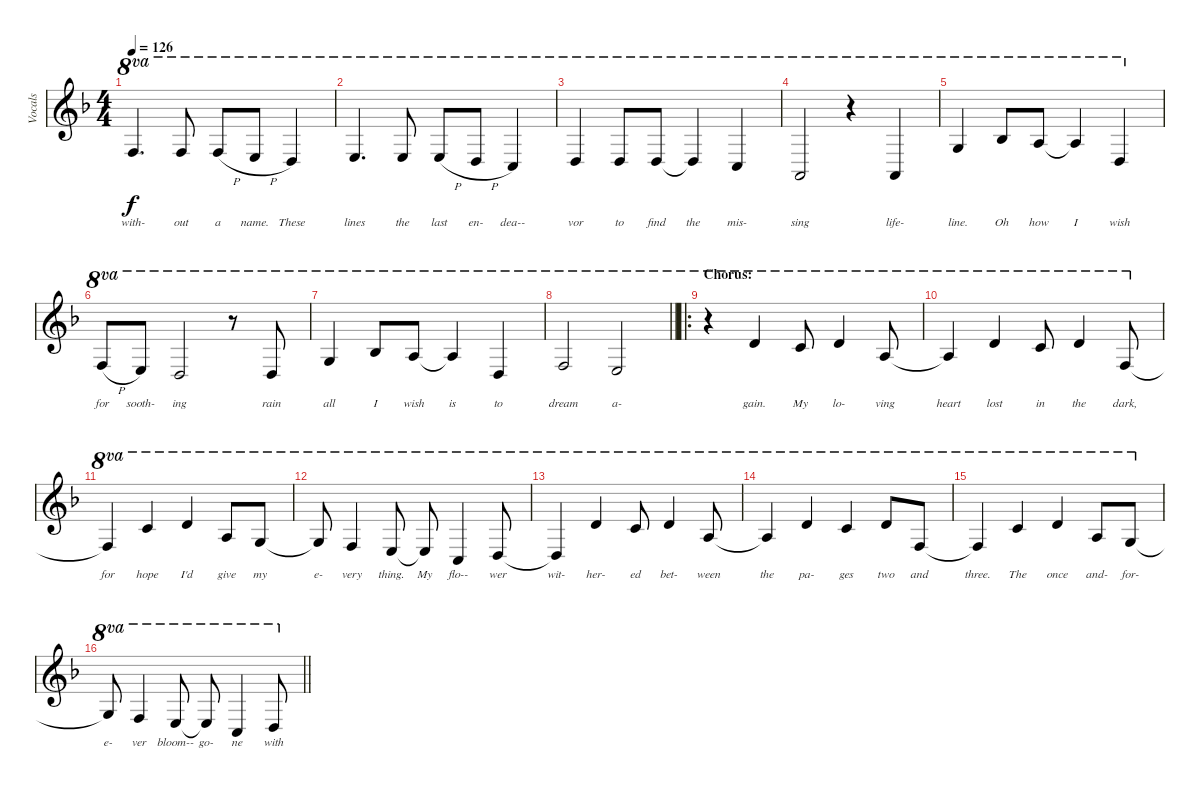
\track ("Vocals" "Vocals") {instrument lead6voice}
\staff {score}
\tuning (E4 B3 G3 D3 A2 E2) {hide}
\ts (4 4)
\tempo 126
\clef g2
\ks dminor
6.2.4{d ot 8va lyrics (0 "with-") lyrics (1 "") lyrics (2 "") lyrics (3 "") lyrics (4 "") dy f} 6.2.8{ot 8va lyrics (0 "out") lyrics (1 "") lyrics (2 "") lyrics (3 "") lyrics (4 "")} 6.2{h}.8{ot 8va lyrics (0 "a") lyrics (1 "") lyrics (2 "") lyrics (3 "") lyrics (4 "")} 5.2{h}.8{ot 8va lyrics (0 "name.") lyrics (1 "") lyrics (2 "") lyrics (3 "") lyrics (4 "")} 3.2.4{ot 8va lyrics (0 "These") lyrics (1 "") lyrics (2 "") lyrics (3 "") lyrics (4 "")} |
5.2.4{d ot 8va lyrics (0 "lines") lyrics (1 "") lyrics (2 "") lyrics (3 "") lyrics (4 "")} 5.2.8{ot 8va lyrics (0 "the") lyrics (1 "") lyrics (2 "") lyrics (3 "") lyrics (4 "")} 5.2{h}.8{ot 8va lyrics (0 "last") lyrics (1 "") lyrics (2 "") lyrics (3 "") lyrics (4 "")} 3.2{h}.8{ot 8va lyrics (0 "en-") lyrics (1 "") lyrics (2 "") lyrics (3 "") lyrics (4 "")} 1.2.4{ot 8va lyrics (0 "dea--") lyrics (1 "") lyrics (2 "") lyrics (3 "") lyrics (4 "")} |
3.2.4{ot 8va lyrics (0 "vor") lyrics (1 "") lyrics (2 "") lyrics (3 "") lyrics (4 "")} 3.2.8{ot 8va lyrics (0 "to") lyrics (1 "") lyrics (2 "") lyrics (3 "") lyrics (4 "")} 3.2.8{ot 8va lyrics (0 "find") lyrics (1 "") lyrics (2 "") lyrics (3 "") lyrics (4 "")} 3.2{t}.4{ot 8va lyrics (0 "the") lyrics (1 "") lyrics (2 "") lyrics (3 "") lyrics (4 "")} 1.2.4{ot 8va lyrics (0 "mis-") lyrics (1 "") lyrics (2 "") lyrics (3 "") lyrics (4 "")} |
2.3.2{ot 8va lyrics (0 "sing") lyrics (1 "") lyrics (2 "") lyrics (3 "") lyrics (4 "")} r.4{ot 8va} 2.3.4{ot 8va lyrics (0 "life-") lyrics (1 "") lyrics (2 "") lyrics (3 "") lyrics (4 "")} |
3.1.4{ot 8va lyrics (0 "line.") lyrics (1 "") lyrics (2 "") lyrics (3 "") lyrics (4 "")} 6.1.8{ot 8va lyrics (0 "Oh") lyrics (1 "") lyrics (2 "") lyrics (3 "") lyrics (4 "")} 5.1.8{ot 8va lyrics (0 "how") lyrics (1 "") lyrics (2 "") lyrics (3 "") lyrics (4 "")} 5.1{t}.4{ot 8va lyrics (0 "I") lyrics (1 "") lyrics (2 "") lyrics (3 "") lyrics (4 "")} 3.2.4{ot 8va lyrics (0 "wish") lyrics (1 "") lyrics (2 "") lyrics (3 "") lyrics (4 "")} |
6.2{h}.8{ot 8va lyrics (0 "for") lyrics (1 "") lyrics (2 "") lyrics (3 "") lyrics (4 "")} 5.2.8{ot 8va lyrics (0 "sooth-") lyrics (1 "") lyrics (2 "") lyrics (3 "") lyrics (4 "")} 3.2.2{ot 8va lyrics (0 "ing") lyrics (1 "") lyrics (2 "") lyrics (3 "") lyrics (4 "")} r.8{ot 8va} 3.2.8{ot 8va lyrics (0 "rain") lyrics (1 "") lyrics (2 "") lyrics (3 "") lyrics (4 "")} |
3.1.4{ot 8va lyrics (0 "all") lyrics (1 "") lyrics (2 "") lyrics (3 "") lyrics (4 "")} 6.1.8{ot 8va lyrics (0 "I") lyrics (1 "") lyrics (2 "") lyrics (3 "") lyrics (4 "")} 5.1.8{ot 8va lyrics (0 "wish") lyrics (1 "") lyrics (2 "") lyrics (3 "") lyrics (4 "")} 5.1{t}.4{ot 8va lyrics (0 "is") lyrics (1 "") lyrics (2 "") lyrics (3 "") lyrics (4 "")} 3.2.4{ot 8va lyrics (0 "to") lyrics (1 "") lyrics (2 "") lyrics (3 "") lyrics (4 "")} |
\barLineRight lightlight
1.1.2{ot 8va lyrics (0 "dream") lyrics (1 "") lyrics (2 "") lyrics (3 "") lyrics (4 "")} 0.1.2{ot 8va lyrics (0 "a-") lyrics (1 "") lyrics (2 "") lyrics (3 "") lyrics (4 "")} |
\ro
\section ("" "Chorus:")
r.4{ot 8va} 10.1.4{ot 8va lyrics (0 "gain.") lyrics (1 "") lyrics (2 "") lyrics (3 "") lyrics (4 "")} 8.1.8{ot 8va lyrics (0 "My") lyrics (1 "") lyrics (2 "") lyrics (3 "") lyrics (4 "")} 10.1.4{ot 8va lyrics (0 "lo-") lyrics (1 "") lyrics (2 "") lyrics (3 "") lyrics (4 "")} 5.1.8{ot 8va lyrics (0 "ving") lyrics (1 "") lyrics (2 "") lyrics (3 "") lyrics (4 "")} |
5.1{t}.4{ot 8va lyrics (0 "heart") lyrics (1 "") lyrics (2 "") lyrics (3 "") lyrics (4 "")} 10.1.4{ot 8va lyrics (0 "lost") lyrics (1 "") lyrics (2 "") lyrics (3 "") lyrics (4 "")} 8.1.8{ot 8va lyrics (0 "in") lyrics (1 "") lyrics (2 "") lyrics (3 "") lyrics (4 "")} 10.1.4{ot 8va lyrics (0 "the") lyrics (1 "") lyrics (2 "") lyrics (3 "") lyrics (4 "")} 1.1.8{ot 8va lyrics (0 "dark,") lyrics (1 "") lyrics (2 "") lyrics (3 "") lyrics (4 "")} |
1.1{t}.4{ot 8va lyrics (0 "for") lyrics (1 "") lyrics (2 "") lyrics (3 "") lyrics (4 "")} 8.1.4{ot 8va lyrics (0 "hope") lyrics (1 "") lyrics (2 "") lyrics (3 "") lyrics (4 "")} 10.1.4{ot 8va lyrics (0 "I'd") lyrics (1 "") lyrics (2 "") lyrics (3 "") lyrics (4 "")} 5.1.8{ot 8va lyrics (0 "give") lyrics (1 "") lyrics (2 "") lyrics (3 "") lyrics (4 "")} 3.1.8{ot 8va lyrics (0 "my") lyrics (1 "") lyrics (2 "") lyrics (3 "") lyrics (4 "")} |
3.1{t}.8{ot 8va lyrics (0 "e-") lyrics (1 "") lyrics (2 "") lyrics (3 "") lyrics (4 "")} 1.1.4{ot 8va lyrics (0 "very") lyrics (1 "") lyrics (2 "") lyrics (3 "") lyrics (4 "")} 0.1.8{ot 8va lyrics (0 "thing.") lyrics (1 "") lyrics (2 "") lyrics (3 "") lyrics (4 "")} 0.1{t}.8{ot 8va lyrics (0 "My") lyrics (1 "") lyrics (2 "") lyrics (3 "") lyrics (4 "")} 1.2.4{ot 8va lyrics (0 "flo--") lyrics (1 "") lyrics (2 "") lyrics (3 "") lyrics (4 "")} 3.2.8{ot 8va lyrics (0 "wer") lyrics (1 "") lyrics (2 "") lyrics (3 "") lyrics (4 "")} |
3.2{t}.4{ot 8va lyrics (0 "wit-") lyrics (1 "") lyrics (2 "") lyrics (3 "") lyrics (4 "")} 10.1.4{ot 8va lyrics (0 "her-") lyrics (1 "") lyrics (2 "") lyrics (3 "") lyrics (4 "")} 8.1.8{ot 8va lyrics (0 "ed") lyrics (1 "") lyrics (2 "") lyrics (3 "") lyrics (4 "")} 10.1.4{ot 8va lyrics (0 "bet-") lyrics (1 "") lyrics (2 "") lyrics (3 "") lyrics (4 "")} 5.1.8{ot 8va lyrics (0 "ween") lyrics (1 "") lyrics (2 "") lyrics (3 "") lyrics (4 "")} |
5.1{t}.4{ot 8va lyrics (0 "the") lyrics (1 "") lyrics (2 "") lyrics (3 "") lyrics (4 "")} 10.1.4{ot 8va lyrics (0 "pa-") lyrics (1 "") lyrics (2 "") lyrics (3 "") lyrics (4 "")} 8.1.4{ot 8va lyrics (0 "ges") lyrics (1 "") lyrics (2 "") lyrics (3 "") lyrics (4 "")} 10.1.8{ot 8va lyrics (0 "two") lyrics (1 "") lyrics (2 "") lyrics (3 "") lyrics (4 "")} 1.1.8{ot 8va lyrics (0 "and") lyrics (1 "") lyrics (2 "") lyrics (3 "") lyrics (4 "")} |
1.1{t}.4{ot 8va lyrics (0 "three.") lyrics (1 "") lyrics (2 "") lyrics (3 "") lyrics (4 "")} 8.1.4{ot 8va lyrics (0 "The") lyrics (1 "") lyrics (2 "") lyrics (3 "") lyrics (4 "")} 10.1.4{ot 8va lyrics (0 "once") lyrics (1 "") lyrics (2 "") lyrics (3 "") lyrics (4 "")} 5.1.8{ot 8va lyrics (0 "and-") lyrics (1 "") lyrics (2 "") lyrics (3 "") lyrics (4 "")} 3.1.8{ot 8va lyrics (0 "for-") lyrics (1 "") lyrics (2 "") lyrics (3 "") lyrics (4 "")} |
\barLineRight lightlight
3.1{t}.8{ot 8va lyrics (0 "e-") lyrics (1 "") lyrics (2 "") lyrics (3 "") lyrics (4 "")} 1.1.4{ot 8va lyrics (0 "ver") lyrics (1 "") lyrics (2 "") lyrics (3 "") lyrics (4 "")} 0.1.8{ot 8va lyrics (0 "bloom--") lyrics (1 "") lyrics (2 "") lyrics (3 "") lyrics (4 "")} 0.1{t}.8{ot 8va lyrics (0 "go-") lyrics (1 "") lyrics (2 "") lyrics (3 "") lyrics (4 "")} 1.2.4{ot 8va lyrics (0 "ne") lyrics (1 "") lyrics (2 "") lyrics (3 "") lyrics (4 "")} 3.2.8{ot 8va lyrics (0 "with") lyrics (1 "") lyrics (2 "") lyrics (3 "") lyrics (4 "")}
